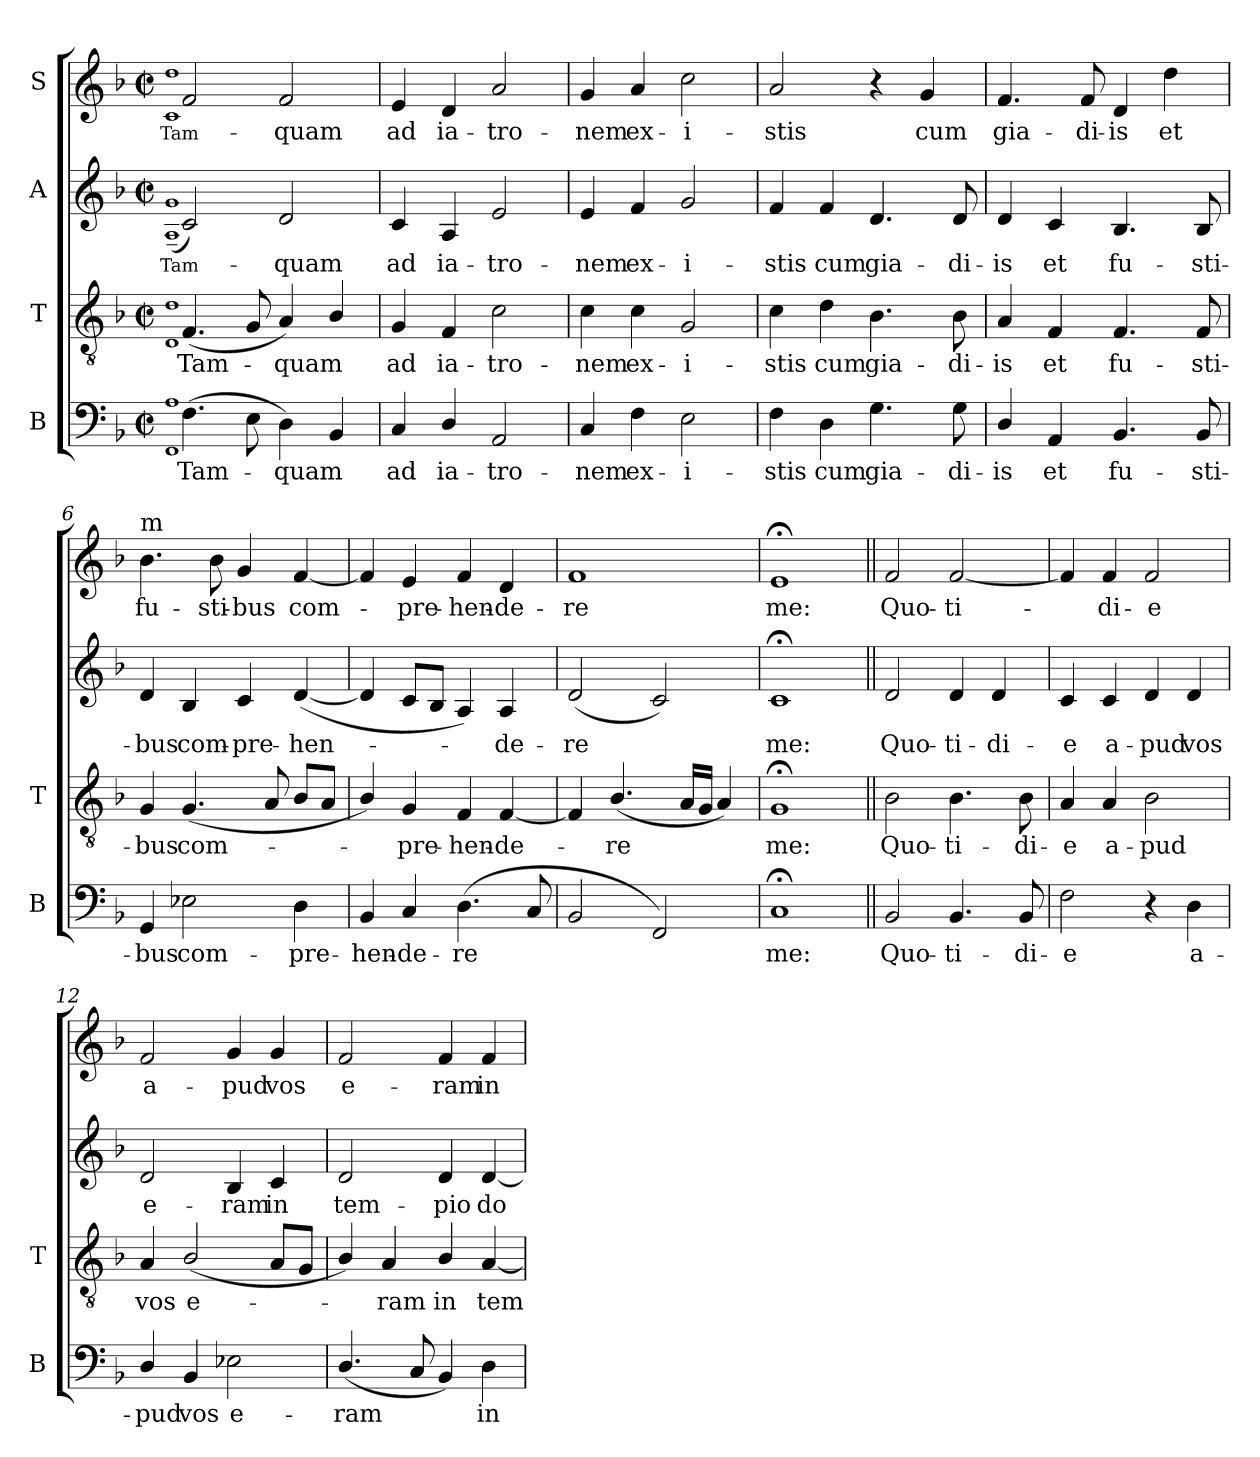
**kern	**text	**kern	**text	**kern	**text	**kern	**text
*part4	*part4	*part3	*part3	*part2	*part2	*part1	*part1
*staff4	*staff4	*staff3	*staff3	*staff2	*staff2	*staff1	*staff1
*I"B	*	*I"T	*	*I"A	*	*I"S	*
*I'B	*	*I'T	*	*	*	*	*
*clefF4	*	*clefGv2	*	*clefG2	*	*clefG2	*
*k[b-]	*	*k[b-]	*	*k[b-]	*	*k[b-]	*
*F:	*	*F:	*	*F:	*	*F:	*
*M2/2	*	*M2/2	*	*M2/2	*	*M2/2	*
*met(c|)	*	*met(c|)	*	*met(c|)	*	*met(c|)	*
=1	=1	=1	=1	=1	=1	=1	=1
!	!	!	!	!	!LO:LY:b	!	!LO:LY:b
1qFF 1qA	.	1qD 1qd	.	(>1qA~> 1qg~>	Tam-	1qc 1qdd	Tam-
!	!LO:LY:b	!	!LO:LY:b	!	!	!	!
(>4.F\	Tam-	(<4.F/	Tam-	2c/)	.	2f/	.
8E\	.	8G/	.	.	.	.	.
!	!LO:LY:b	!	!LO:LY:b	!	!LO:LY:b	!	!LO:LY:b
4D\)	-quam	4A/)	-quam	2d/	-quam	2f/	-quam
4BB-/	.	4B-/	.	.	.	.	.
=2	=2	=2	=2	=2	=2	=2	=2
!	!LO:LY:b	!	!LO:LY:b	!	!LO:LY:b	!	!LO:LY:b
4C/	ad	4G/	ad	4c/	ad	4e/	ad
!	!LO:LY:b	!	!LO:LY:b	!	!LO:LY:b	!	!LO:LY:b
4D/	ia-	4F/	ia-	4A/	ia-	4d/	ia-
!	!LO:LY:b	!	!LO:LY:b	!	!LO:LY:b	!	!LO:LY:b
2AA/	-tro-	2c\	-tro-	2e/	-tro-	2a/	-tro-
=3	=3	=3	=3	=3	=3	=3	=3
!	!LO:LY:b	!	!LO:LY:b	!	!LO:LY:b	!	!LO:LY:b
4C/	-nem	4c\	-nem	4e/	-nem	4g/	-nem
!	!LO:LY:b	!	!LO:LY:b	!	!LO:LY:b	!	!LO:LY:b
4F\	ex-	4c\	ex-	4f/	ex-	4a/	ex-
!	!LO:LY:b	!	!LO:LY:b	!	!LO:LY:b	!	!LO:LY:b
2E\	-i-	2G/	-i-	2g/	-i-	2cc\	-i-
=4	=4	=4	=4	=4	=4	=4	=4
!	!LO:LY:b	!	!LO:LY:b	!	!LO:LY:b	!	!LO:LY:b
4F\	-stis	4c\	-stis	4f/	-stis	2a/	-stis
!	!LO:LY:b	!	!LO:LY:b	!	!LO:LY:b	!	!
4D\	cum	4d\	cum	4f/	cum	.	.
!	!LO:LY:b	!	!LO:LY:b	!	!LO:LY:b	!	!
4.G\	gia-	4.B-\	gia-	4.d/	gia-	4r	.
!	!	!	!	!	!	!	!LO:LY:b
.	.	.	.	.	.	4g/	cum
!	!LO:LY:b	!	!LO:LY:b	!	!LO:LY:b	!	!
8G\	-di-	8B-\	-di-	8d/	-di-	.	.
=5	=5	=5	=5	=5	=5	=5	=5
!	!LO:LY:b	!	!LO:LY:b	!	!LO:LY:b	!	!LO:LY:b
4D/	-is	4A/	-is	4d/	-is	4.f/	gia-
!	!LO:LY:b	!	!LO:LY:b	!	!LO:LY:b	!	!
4AA/	et	4F/	et	4c/	et	.	.
!	!	!	!	!	!	!	!LO:LY:b
.	.	.	.	.	.	8f/	-di-
!	!LO:LY:b	!	!LO:LY:b	!	!LO:LY:b	!	!LO:LY:b:rj
4.BB-/	fu-	4.F/	fu-	4.B-/	fu-	4d/	-is
!	!	!	!	!	!	!	!LO:LY:b
.	.	.	.	.	.	4dd\	et
!	!LO:LY:b	!	!LO:LY:b	!	!LO:LY:b	!	!
8BB-/	-sti-	8F/	-sti-	8B-/	-sti-	.	.
!!LO:LB:g=z
=6	=6	=6	=6	=6	=6	=6	=6
!	!	!	!	!	!	!LO:TX:a:t=m	!
!	!LO:LY:b	!	!LO:LY:b	!	!LO:LY:b	!	!LO:LY:b
4GG/	-bus	4G/	-bus	4d/	-bus	4.b-\	fu-
!	!LO:LY:b	!	!LO:LY:b	!	!LO:LY:b	!	!
2E-X\	com-	(<4.G/	com-	4B-/	com-	.	.
!	!	!	!	!	!	!	!LO:LY:b
.	.	.	.	.	.	8b-\	-sti-
!	!	!	!	!	!LO:LY:b	!	!LO:LY:b:rj
.	.	.	.	4c/	-pre-	4g/	-bus
.	.	8A/	.	.	.	.	.
!	!LO:LY:b	!	!	!	!LO:LY:b	!	!LO:LY:b
4D\	-pre-	8B-/L	.	(<[<4d/	-hen-	[<4f/	com-
.	.	8A/J	.	.	.	.	.
=7	=7	=7	=7	=7	=7	=7	=7
!	!LO:LY:b	!	!	!	!	!	!
4BB-/	-hen-	4B-/)	.	4d/]	.	4f/]	.
!	!LO:LY:b:rj	!	!LO:LY:b	!	!	!	!LO:LY:b
4C/	-de-	4G/	-pre-	8c/L	.	4e/	-pre-
.	.	.	.	8B-/J	.	.	.
!	!LO:LY:b	!	!LO:LY:b	!	!	!	!LO:LY:b
(>4.D\	-re	4F/	-hen-	4A/)	.	4f/	-hen-
!	!	!	!LO:LY:b	!	!LO:LY:b	!	!LO:LY:b:rj
.	.	[<4F/	-de-	4A/	-de-	4d/	-de-
8C/	.	.	.	.	.	.	.
=8	=8	=8	=8	=8	=8	=8	=8
!	!	!	!	!	!LO:LY:b	!	!LO:LY:b
2BB-/	.	4F/]	.	(<2d/	-re	1f	-re
!	!	!	!LO:LY:b	!	!	!	!
.	.	(<4.B-/	-re	.	.	.	.
2FF/)	.	.	.	2c/)	.	.	.
.	.	16A/LL	.	.	.	.	.
.	.	16G/JJ	.	.	.	.	.
.	.	4A/)	.	.	.	.	.
=9	=9	=9	=9	=9	=9	=9	=9
!	!LO:LY:b	!	!LO:LY:b	!	!LO:LY:b	!	!LO:LY:b
1C;	me:	1G;	me:	1c;	me:	1e;	me:
=10||	=10||	=10||	=10||	=10||	=10||	=10||	=10||
!	!LO:LY:b	!	!LO:LY:b	!	!LO:LY:b	!	!LO:LY:b
2BB-/	Quo-	2B-\	Quo-	2d/	Quo-	2f/	Quo-
!	!LO:LY:b	!	!LO:LY:b	!	!LO:LY:b	!	!LO:LY:b
4.BB-/	-ti-	4.B-\	-ti-	4d/	-ti-	[<2f/	-ti-
!	!	!	!	!	!LO:LY:b	!	!
.	.	.	.	4d/	-di-	.	.
!	!LO:LY:b	!	!LO:LY:b	!	!	!	!
8BB-/	-di-	8B-\	-di-	.	.	.	.
!!LO:LB:g=z
=11	=11	=11	=11	=11	=11	=11	=11
!	!LO:LY:b	!	!LO:LY:b	!	!LO:LY:b	!	!
2F\	-e	4A/	-e	4c/	-e	4f/]	.
!	!	!	!LO:LY:b	!	!LO:LY:b	!	!LO:LY:b
.	.	4A/	a-	4c/	a-	4f/	-di-
!	!	!	!LO:LY:b	!	!LO:LY:b	!	!LO:LY:b
4r	.	2B-\	-pud	4d/	-pud	2f/	-e
!	!LO:LY:b	!	!	!	!LO:LY:b	!	!
4D\	a-	.	.	4d/	vos	.	.
=12	=12	=12	=12	=12	=12	=12	=12
!	!LO:LY:b	!	!LO:LY:b	!	!LO:LY:b	!	!LO:LY:b
4D/	-pud	4A/	vos	2d/	e-	2f/	a-
!	!LO:LY:b	!	!LO:LY:b	!	!	!	!
4BB-/	vos	(<2B-/	e-	.	.	.	.
!	!LO:LY:b	!	!	!	!LO:LY:b	!	!LO:LY:b
2E-X\	e-	.	.	4B-/	-ram	4g/	-pud
!	!	!	!	!	!LO:LY:b	!	!LO:LY:b
.	.	8A/L	.	4c/	in	4g/	vos
.	.	8G/J	.	.	.	.	.
=13	=13	=13	=13	=13	=13	=13	=13
!	!LO:LY:b	!	!	!	!LO:LY:b	!	!LO:LY:b
(<4.D/	-ram	4B-/)	.	2d/	tem-	2f/	e-
!	!	!	!LO:LY:b	!	!	!	!
.	.	4A/	-ram	.	.	.	.
8C/	.	.	.	.	.	.	.
!	!	!	!LO:LY:b	!	!LO:LY:b	!	!LO:LY:b
4BB-/)	.	4B-/	in	4d/	-pio	4f/	-ram
!	!LO:LY:b	!	!LO:LY:b	!	!LO:LY:b	!	!LO:LY:b
4D\	in	[<4A/	tem-	[<4d/	do-	4f/	in
=	=	=	=	=	=	=	=
*-	*-	*-	*-	*-	*-	*-	*-
